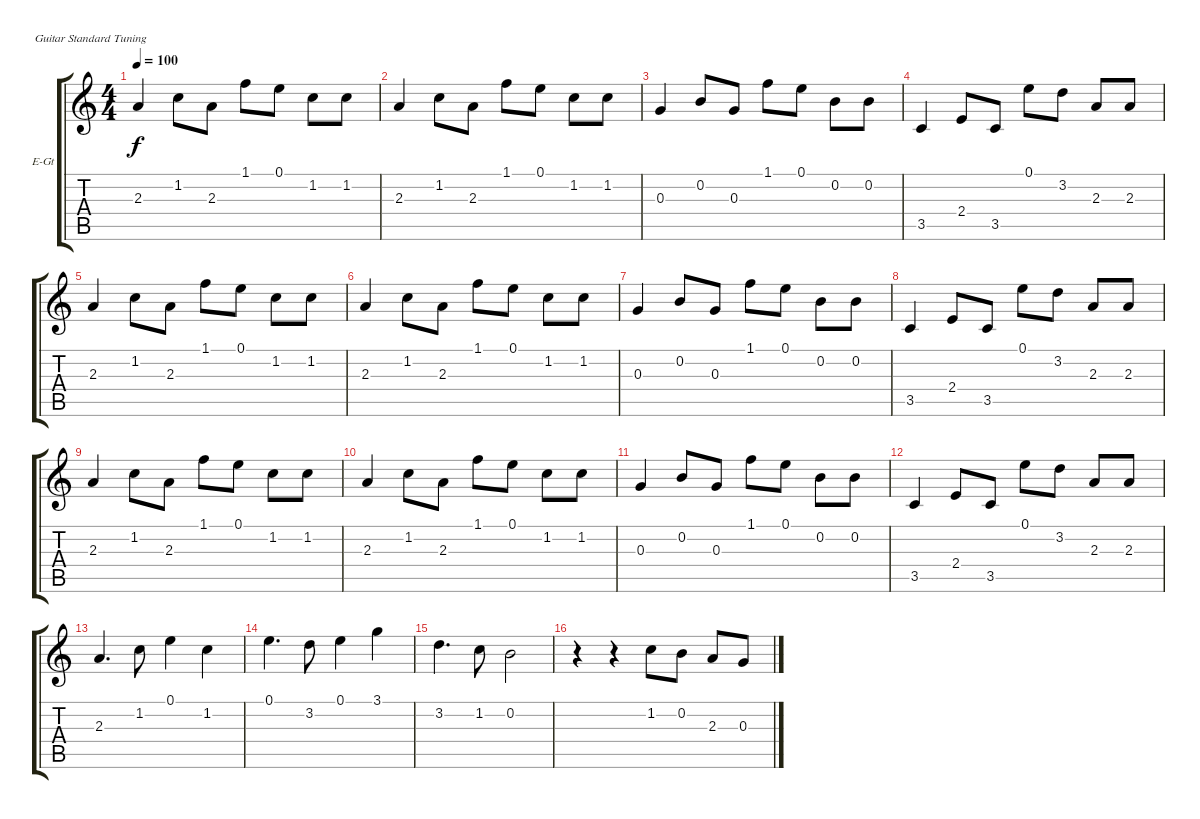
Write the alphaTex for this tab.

\defaultSystemsLayout 4
\bracketExtendMode groupsimilarinstruments
\firstSystemTrackNameOrientation horizontal
\otherSystemsTrackNameOrientation horizontal
\track ("Electric Guitar" "E-Gt") {instrument electricguitarclean}
\staff {score tabs}
\tuning (E4 B3 G3 D3 A2 E2)
\ts (4 4)
\tempo 100
\clef g2
\ks c
2.3.4{dy f} 1.2.8 2.3.8 1.1.8 0.1.8 1.2.8 1.2.8 |
2.3.4 1.2.8 2.3.8 1.1.8 0.1.8 1.2.8 1.2.8 |
0.3.4 0.2.8 0.3.8 1.1.8 0.1.8 0.2.8 0.2.8 |
3.5.4 2.4.8 3.5.8 0.1.8 3.2.8 2.3.8 2.3.8 |
2.3.4 1.2.8 2.3.8 1.1.8 0.1.8 1.2.8 1.2.8 |
2.3.4 1.2.8 2.3.8 1.1.8 0.1.8 1.2.8 1.2.8 |
0.3.4 0.2.8 0.3.8 1.1.8 0.1.8 0.2.8 0.2.8 |
3.5.4 2.4.8 3.5.8 0.1.8 3.2.8 2.3.8 2.3.8 |
2.3.4 1.2.8 2.3.8 1.1.8 0.1.8 1.2.8 1.2.8 |
2.3.4 1.2.8 2.3.8 1.1.8 0.1.8 1.2.8 1.2.8 |
0.3.4 0.2.8 0.3.8 1.1.8 0.1.8 0.2.8 0.2.8 |
3.5.4 2.4.8 3.5.8 0.1.8 3.2.8 2.3.8 2.3.8 |
2.3.4{d} 1.2.8 0.1.4 1.2.4 |
0.1.4{d} 3.2.8 0.1.4 3.1.4 |
3.2.4{d} 1.2.8 0.2.2 |
r.4 r.4 1.2.8 0.2.8 2.3.8 0.3.8
